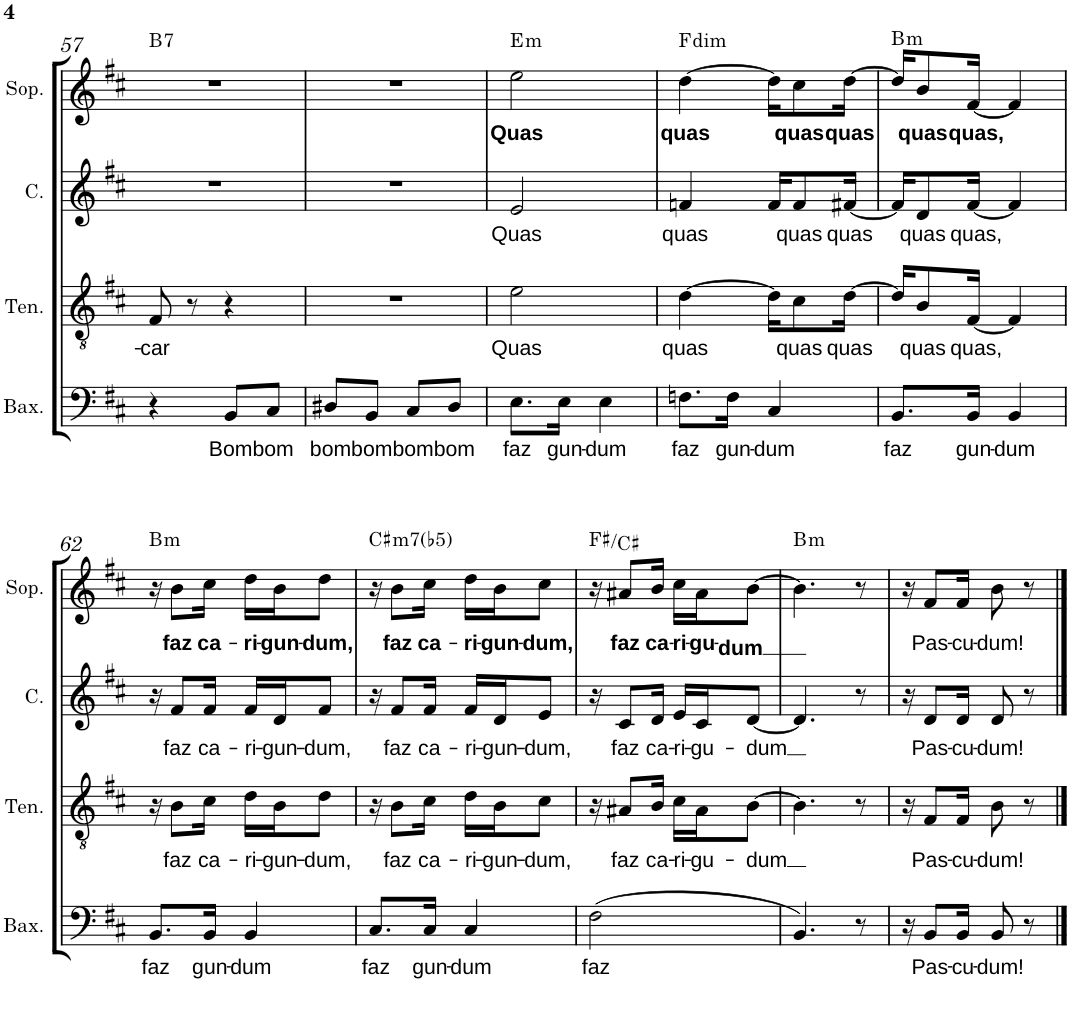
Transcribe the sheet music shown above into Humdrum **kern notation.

**kern	**text	**kern	**text	**kern	**text	**kern	**text	**harte
*part4	*part4	*part3	*part3	*part2	*part2	*part1	*part1	*part1
*staff4	*staff4	*staff3	*staff3	*staff2	*staff2	*staff1	*staff1	*
*I"Baixo	*	*I"Tenor	*	*I"Contralto	*	*I"Soprano	*	*
*I'Bax.	*	*I'Ten.	*	*I'C.	*	*I'Sop.	*	*
!!LO:PB:g=z
*clefF4	*	*clefGv2	*	*clefG2	*	*clefG2	*	*
*k[f#c#]	*	*k[f#c#]	*	*k[f#c#]	*	*k[f#c#]	*	*
*M2/4	*	*M2/4	*	*M2/4	*	*M2/4	*	*
=57	=57	=57	=57	=57	=57	=57	=57	=57
!	!	!	!LO:LY:b	!	!	!	!	!LO:H:kt=7
4r	.	8F#/	-car	2r	.	2r	.	B:7
.	.	8r	.	.	.	.	.	.
!	!LO:LY:b	!	!	!	!	!	!	!
8BB/L	Bom	4r	.	.	.	.	.	.
!	!LO:LY:b	!	!	!	!	!	!	!
8C#/J	bom	.	.	.	.	.	.	.
=58	=58	=58	=58	=58	=58	=58	=58	=58
!	!LO:LY:b	!	!	!	!	!	!	!
8D#X/L	bom	2r	.	2r	.	2r	.	.
!	!LO:LY:b	!	!	!	!	!	!	!
8BB/J	bom	.	.	.	.	.	.	.
!	!LO:LY:b	!	!	!	!	!	!	!
8C#/L	bom	.	.	.	.	.	.	.
!	!LO:LY:b	!	!	!	!	!	!	!
8D#/J	bom	.	.	.	.	.	.	.
=59	=59	=59	=59	=59	=59	=59	=59	=59
!	!LO:LY:b	!	!LO:LY:b	!	!LO:LY:b	!	!LO:LY:b	!LO:H:kt=m
8.E\L	faz	2e\	Quas	2e/	Quas	2ee\	Quas	E:min
!	!LO:LY:b	!	!	!	!	!	!	!
16E\Jk	gun-	.	.	.	.	.	.	.
!	!LO:LY:b	!	!	!	!	!	!	!
4E\	-dum	.	.	.	.	.	.	.
=60	=60	=60	=60	=60	=60	=60	=60	=60
!	!LO:LY:b	!	!LO:LY:b	!	!LO:LY:b	!	!LO:LY:b	!LO:H:kt=dim
8.Fn\L	faz	[4d\	quas	4fn/	quas	[4dd\	quas	F:dim
!	!LO:LY:b	!	!	!	!	!	!	!
16F\Jk	gun-	.	.	.	.	.	.	.
!	!LO:LY:b	!	!	!	!	!	!	!
4C#/	-dum	16d\KL]	.	16f/KL	.	16dd\KL]	.	.
!	!	!	!LO:LY:b	!	!LO:LY:b	!	!LO:LY:b	!
.	.	8c#\	quas	8f/	quas	8cc#\	quas	.
!	!	!	!LO:LY:b	!	!LO:LY:b	!	!LO:LY:b	!
.	.	[16d\Jk	quas	[16f#X/Jk	quas	[16dd\Jk	quas	.
=61	=61	=61	=61	=61	=61	=61	=61	=61
!	!LO:LY:b	!	!	!	!	!	!	!LO:H:kt=m
8.BB/L	faz	16d/KL]	.	16f#/KL]	.	16dd/KL]	.	B:min
!	!	!	!LO:LY:b	!	!LO:LY:b	!	!LO:LY:b	!
.	.	8B/	quas	8d/	quas	8b/	quas	.
!	!LO:LY:b	!	!LO:LY:b	!	!LO:LY:b	!	!LO:LY:b	!
16BB/Jk	gun-	[16F#/Jk	quas,	[16f#/Jk	quas,	[16f#/Jk	quas,	.
!	!LO:LY:b	!	!	!	!	!	!	!
4BB/	-dum	4F#/]	.	4f#/]	.	4f#/]	.	.
!!LO:LB:g=z
=62	=62	=62	=62	=62	=62	=62	=62	=62
!	!LO:LY:b	!	!	!	!	!	!	!LO:H:kt=m
8.BB/L	faz	16r	.	16r	.	16r	.	B:min
!	!	!	!LO:LY:b	!	!LO:LY:b	!	!LO:LY:b	!
.	.	8B\L	faz	8f#/L	faz	8b\L	faz	.
!	!LO:LY:b	!	!LO:LY:b	!	!LO:LY:b	!	!LO:LY:b	!
16BB/Jk	gun-	16c#\Jk	ca-	16f#/Jk	ca-	16cc#\Jk	ca-	.
!	!LO:LY:b	!	!LO:LY:b	!	!LO:LY:b	!	!LO:LY:b	!
4BB/	-dum	16d\LL	-ri-	16f#/LL	-ri-	16dd\LL	-ri-	.
!	!	!	!LO:LY:b	!	!LO:LY:b	!	!LO:LY:b	!
.	.	16B\J	-gun-	16d/J	-gun-	16b\J	-gun-	.
!	!	!	!LO:LY:b	!	!LO:LY:b	!	!LO:LY:b	!
.	.	8d\J	-dum,	8f#/J	-dum,	8dd\J	-dum,	.
=63	=63	=63	=63	=63	=63	=63	=63	=63
!	!LO:LY:b	!	!	!	!	!	!	!LO:H:kt=m7(b5)
8.C#/L	faz	16r	.	16r	.	16r	.	C#:hdim7
!	!	!	!LO:LY:b	!	!LO:LY:b	!	!LO:LY:b	!
.	.	8B\L	faz	8f#/L	faz	8b\L	faz	.
!	!LO:LY:b	!	!LO:LY:b	!	!LO:LY:b	!	!LO:LY:b	!
16C#/Jk	gun-	16c#\Jk	ca-	16f#/Jk	ca-	16cc#\Jk	ca-	.
!	!LO:LY:b	!	!LO:LY:b	!	!LO:LY:b	!	!LO:LY:b	!
4C#/	-dum	16d\LL	-ri-	16f#/LL	-ri-	16dd\LL	-ri-	.
!	!	!	!LO:LY:b	!	!LO:LY:b	!	!LO:LY:b	!
.	.	16B\J	-gun-	16d/J	-gun-	16b\J	-gun-	.
!	!	!	!LO:LY:b	!	!LO:LY:b	!	!LO:LY:b	!
.	.	8c#\J	-dum,	8e/J	-dum,	8cc#\J	-dum,	.
=64	=64	=64	=64	=64	=64	=64	=64	=64
!	!LO:LY:b	!	!	!	!	!	!	!
(2F#\	faz	16r	.	16r	.	16r	.	F#:maj/5
!	!	!	!LO:LY:b	!	!LO:LY:b	!	!LO:LY:b	!
.	.	8A#X/L	faz	8c#/L	faz	8a#X/L	faz	.
!	!	!	!LO:LY:b	!	!LO:LY:b	!	!LO:LY:b	!
.	.	16B/Jk	ca-	16d/Jk	ca-	16b/Jk	ca-	.
!	!	!	!LO:LY:b	!	!LO:LY:b	!	!LO:LY:b	!
.	.	16c#\LL	-ri-	16e/LL	-ri-	16cc#\LL	-ri-	.
!	!	!	!LO:LY:b	!	!LO:LY:b	!	!LO:LY:b	!
.	.	16A#\J	-gu-	16c#/J	-gu-	16a#\J	-gu-	.
!	!	!	!LO:LY:b	!	!LO:LY:b	!	!LO:LY:b	!
.	.	[8B\J	-dum	[8d/J	-dum	[8b\J	-dum	.
=65	=65	=65	=65	=65	=65	=65	=65	=65
!	!	!	!	!	!	!	!	!LO:H:kt=m
4.BB/)	.	4.B\]	.	4.d/]	.	4.b\]	.	B:min
8r	.	8r	.	8r	.	8r	.	.
=66	=66	=66	=66	=66	=66	=66	=66	=66
16r	.	16r	.	16r	.	16r	.	.
!	!LO:LY:b	!	!LO:LY:b	!	!LO:LY:b	!	!LO:LY:b	!
8BB/L	Pas-	8F#/L	Pas-	8d/L	Pas-	8f#/L	Pas-	.
!	!LO:LY:b	!	!LO:LY:b	!	!LO:LY:b	!	!LO:LY:b	!
16BB/Jk	-cu-	16F#/Jk	-cu-	16d/Jk	-cu-	16f#/Jk	-cu-	.
!	!LO:LY:b	!	!LO:LY:b	!	!LO:LY:b	!	!LO:LY:b	!
8BB/	-dum!	8B\	-dum!	8d/	-dum!	8b\	-dum!	.
8r	.	8r	.	8r	.	8r	.	.
==	==	==	==	==	==	==	==	==
*-	*-	*-	*-	*-	*-	*-	*-	*-
